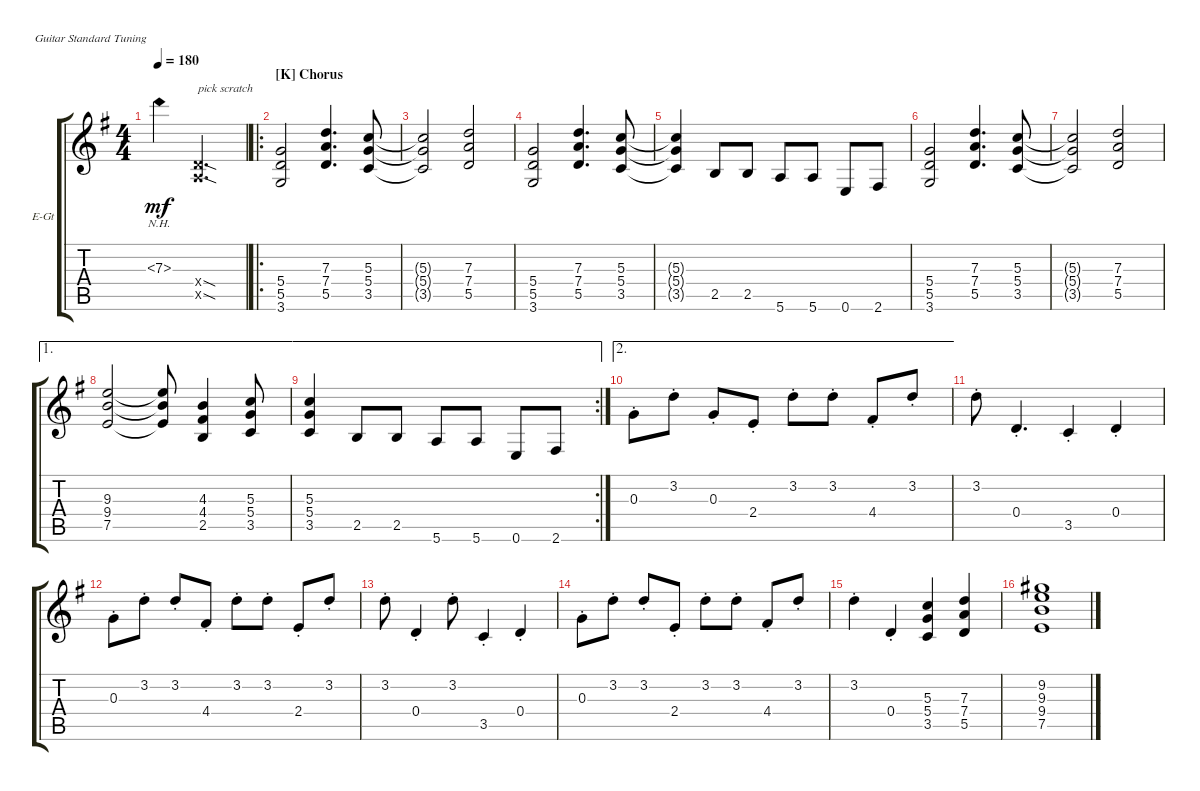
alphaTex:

\defaultSystemsLayout 4
\bracketExtendMode groupsimilarinstruments
\firstSystemTrackNameOrientation horizontal
\otherSystemsTrackNameOrientation horizontal
\track ("Electric Guitar" "E-Gt") {instrument overdrivenguitar}
\staff {score tabs}
\tuning (E4 B3 G3 D3 A2 E2)
\ts (4 4)
\tempo 180
\clef g2
\ks g
7.3{nh}.4{dy mf} (0.4{sod x} 0.5{sod x}).2{d txt "pick scratch"} |
\ro
\section ("K" "Chorus")
(3.6 5.5 5.4).2 (5.5 7.4 7.3).4{d} (3.5 5.4 5.3).8 |
(3.5{t} 5.4{t} 5.3{t}).2 (5.5 7.4 7.3).2 |
(3.6 5.5 5.4).2 (5.5 7.4 7.3).4{d} (3.5 5.4 5.3).8 |
(3.5{t} 5.4{t} 5.3{t}).4 2.5.8 2.5.8 5.6.8 5.6.8 0.6.8 2.6.8 |
(3.6 5.5 5.4).2 (5.5 7.4 7.3).4{d} (3.5 5.4 5.3).8 |
(3.5{t} 5.4{t} 5.3{t}).2 (5.5 7.4 7.3).2 |
\ae 1
(7.5 9.4 9.3).2 (7.5{t} 9.4{t} 9.3{t}).8 (2.5 4.4 4.3).4 (3.5 5.4 5.3).8 |
\ae 1
\rc 2
(3.5 5.4 5.3).4 2.5.8 2.5.8 5.6.8 5.6.8 0.6.8 2.6.8 |
\ae 2
0.3{st}.8 3.2{st}.8 0.3{st}.8 2.4{st}.8 3.2{st}.8 3.2{st}.8 4.4{st}.8 3.2{st}.8 |
3.2{st}.8 0.4{st}.4{d} 3.5{st}.4 0.4{st}.4 |
0.3{st}.8 3.2{st}.8 3.2{st}.8 4.4{st}.8 3.2{st}.8 3.2{st}.8 2.4{st}.8 3.2{st}.8 |
3.2{st}.8 0.4{st}.4 3.2{st}.8 3.5{st}.4 0.4{st}.4 |
0.3{st}.8 3.2{st}.8 3.2{st}.8 2.4{st}.8 3.2{st}.8 3.2{st}.8 4.4{st}.8 3.2{st}.8 |
3.2{st}.4 0.4{st}.4 (3.5 5.4 5.3).4 (5.5 7.4 7.3).4 |
(7.5 9.4 9.3 9.2).1
